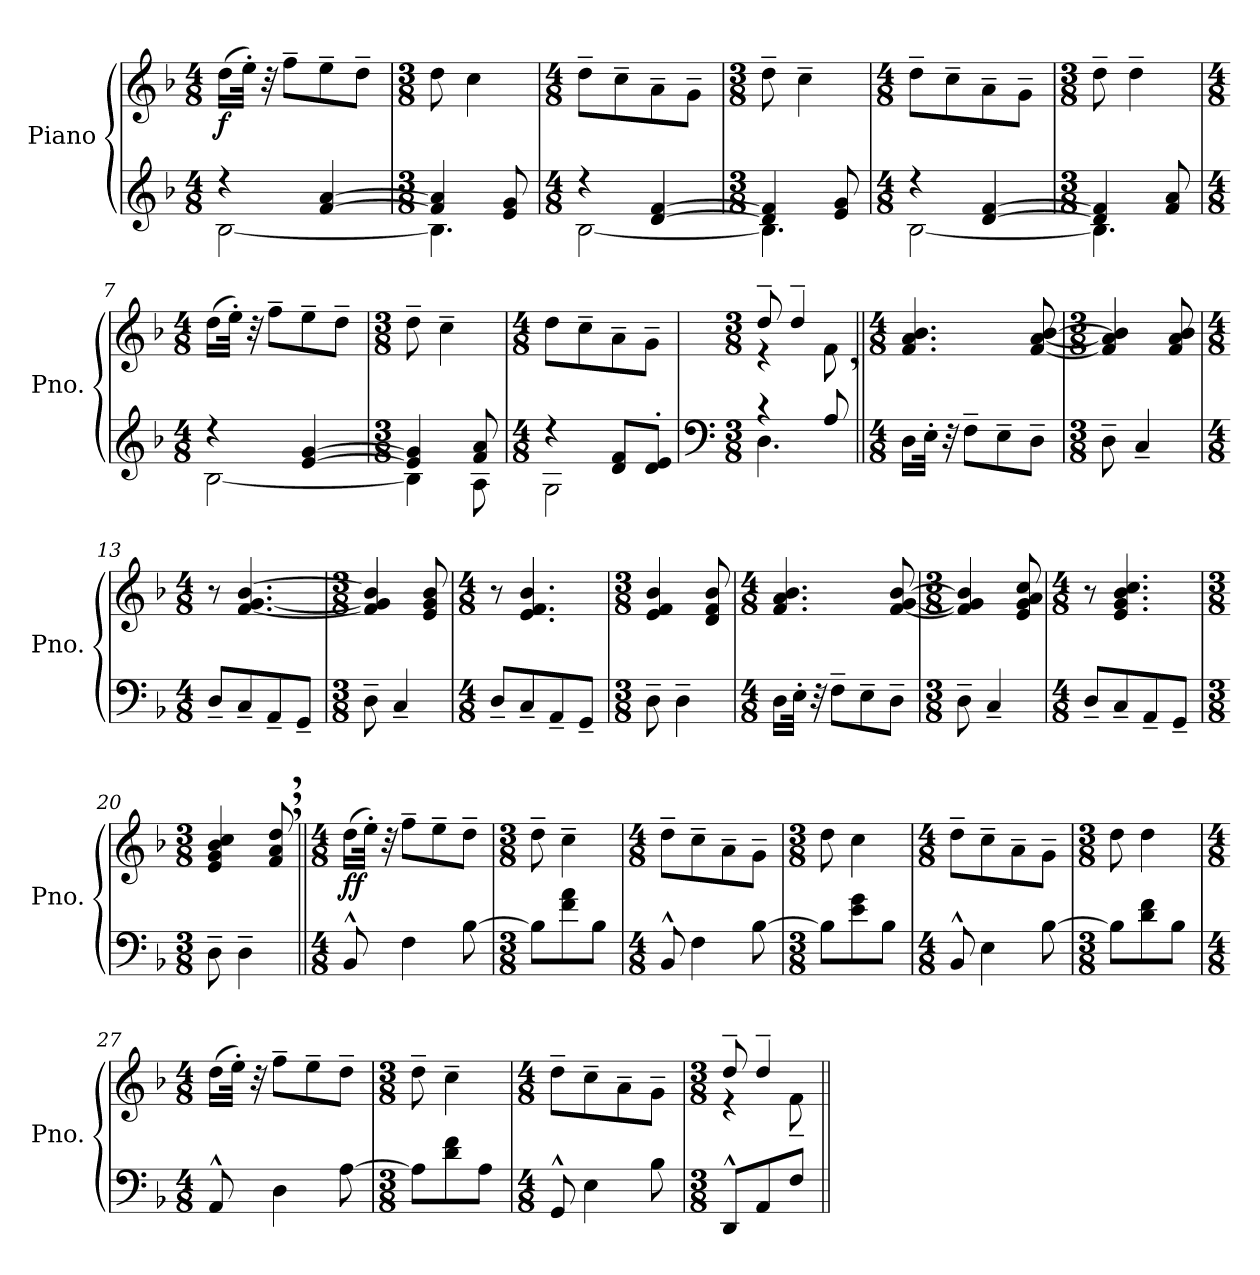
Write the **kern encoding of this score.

**kern	**kern	**dynam
*part1	*part1	*part1
*staff2	*staff1	*staff1/2
*I"Piano	*	*
*I'Pno.	*	*
*clefG2	*clefG2	*
*k[b-]	*k[b-]	*
*M4/8	*M4/8	*
*MM130	*MM130	*
=1	=1	=1
*^	*	*
!	!	!	!LO:DY:b
4r	[2B-\	(>16dd\LL	f
.	.	32ee'\JJk)	.
.	.	32r	.
.	.	8ff~\L	.
[4f/ [4a/	.	8ee~\	.
.	.	8dd~\J	.
=2	=2	=2	=2
*M3/8	*	*M3/8	*
4f/] 4a/]	4.B-\]	8dd\	.
.	.	4cc\	.
8e/ 8g/	.	.	.
=3	=3	=3	=3
*M4/8	*	*M4/8	*
4r	[2B-\	8dd~\L	.
.	.	8cc~\	.
[4d/ [4f/	.	8a~\	.
.	.	8g~\J	.
=4	=4	=4	=4
*M3/8	*	*M3/8	*
4d/] 4f/]	4.B-\]	8dd~\	.
.	.	4cc~\	.
8e/ 8g/	.	.	.
=5	=5	=5	=5
*M4/8	*	*M4/8	*
4r	[2B-\	8dd~\L	.
.	.	8cc~\	.
[4d/ [4f/	.	8a~\	.
.	.	8g~\J	.
=6	=6	=6	=6
*M3/8	*	*M3/8	*
4d/] 4f/]	4.B-\]	8dd~\	.
.	.	4dd~\	.
8f/ 8a/	.	.	.
=7	=7	=7	=7
*M4/8	*	*M4/8	*
4r	[2B-\	(>16dd\LL	.
.	.	32ee'\JJk)	.
.	.	32r	.
.	.	8ff~\L	.
[4e/ [4g/	.	8ee~\	.
.	.	8dd~\J	.
!!LO:LB:g=z
=8	=8	=8	=8
*M3/8	*	*M3/8	*
4e/] 4g/]	4B-\]	8dd~\	.
.	.	4cc~\	.
8f/ 8a/	8A\	.	.
=9	=9	=9	=9
*M4/8	*	*M4/8	*
4r	2G\	8dd\L	.
.	.	8cc~\	.
8d/ 8f/L	.	8a~\	.
8d/' 8e/'J	.	8g~\J	.
=10	=10	=10	=10
*clefF4	*	*	*
*M3/8	*	*M3/8	*
*	*	*^	*
4r	4.D\	8dd~/	4r	.
.	.	4dd~/	.	.
8A/	.	.	8f,\	.
*v	*v	*	*	*
*	*v	*v	*
=11||	=11||	=11||
*M4/8	*M4/8	*
16D\LL	4.f/ 4.a/ 4.b-/	.
32E'\JJk	.	.
32r	.	.
8F~\L	.	.
8E~\	.	.
8D~\J	[8f/ [8a/ [8b-/	.
=12	=12	=12
*M3/8	*M3/8	*
8D~\	4f/] 4a/] 4b-/]	.
4C~/	.	.
.	8f/ 8a/ 8b-/	.
=13	=13	=13
*M4/8	*M4/8	*
8D~/L	8r	.
8C~/	[4.f/ [4.g/ [4.b-/	.
8AA~/	.	.
8GG~/J	.	.
=14	=14	=14
*M3/8	*M3/8	*
8D~\	4f/] 4g/] 4b-/]	.
4C~/	.	.
.	8e/ 8g/ 8b-/	.
!!LO:LB:g=z
=15	=15	=15
*M4/8	*M4/8	*
8D~/L	8r	.
8C~/	4.e/ 4.f/ 4.b-/	.
8AA~/	.	.
8GG~/J	.	.
=16	=16	=16
*M3/8	*M3/8	*
8D~\	4e/ 4f/ 4b-/	.
4D~\	.	.
.	8d/ 8f/ 8b-/	.
=17	=17	=17
*M4/8	*M4/8	*
16D\LL	4.f/ 4.a/ 4.b-/	.
32E'\JJk	.	.
32r	.	.
8F~\L	.	.
8E~\	.	.
8D~\J	[8f/ [8g/ [8b-/	.
=18	=18	=18
*M3/8	*M3/8	*
8D~\	4f/] 4g/] 4b-/]	.
4C~/	.	.
.	8e/ 8g/ 8a/ 8cc/	.
=19	=19	=19
*M4/8	*M4/8	*
8D~/L	8r	.
8C~/	4.e/ 4.g/ 4.b-/ 4.cc/	.
8AA~/	.	.
8GG~/J	.	.
=20	=20	=20
*M3/8	*M3/8	*
8D~\	4e/ 4g/ 4b-/ 4cc/	.
4D~\	.	.
.	8f/, 8a/, 8dd/,	.
=21||	=21||	=21||
*M4/8	*M4/8	*
!	!	!LO:DY:b
8BB-^^/	(>16dd\LL	ff
.	32ee'\JJk)	.
.	32r	.
4F\	8ff~\L	.
.	8ee~\	.
[8B-\	8dd~\J	.
!!LO:LB:g=z
=22	=22	=22
*M3/8	*M3/8	*
8B-\L]	8dd~\	.
8f\ 8a\	4cc~\	.
8B-\J	.	.
=23	=23	=23
*M4/8	*M4/8	*
8BB-^^/	8dd~\L	.
4F\	8cc~\	.
.	8a~\	.
[8B-\	8g~\J	.
=24	=24	=24
*M3/8	*M3/8	*
8B-\L]	8dd\	.
8e\ 8g\	4cc\	.
8B-\J	.	.
=25	=25	=25
*M4/8	*M4/8	*
8BB-^^/	8dd~\L	.
4E\	8cc~\	.
.	8a~\	.
[8B-\	8g~\J	.
=26	=26	=26
*M3/8	*M3/8	*
8B-\L]	8dd\	.
8d\ 8f\	4dd\	.
8B-\J	.	.
=27	=27	=27
*M4/8	*M4/8	*
8AA^^/	(>16dd\LL	.
.	32ee'\JJk)	.
.	32r	.
4D\	8ff~\L	.
.	8ee~\	.
[8A\	8dd~\J	.
=28	=28	=28
*M3/8	*M3/8	*
8A\L]	8dd~\	.
8d\ 8f\	4cc~\	.
8A\J	.	.
!!LO:LB:g=z
=29	=29	=29
*M4/8	*M4/8	*
8GG^^/	8dd~\L	.
4E\	8cc~\	.
.	8a~\	.
8B-\	8g~\J	.
=30	=30	=30
*M3/8	*M3/8	*
*	*^	*
8DD^^/L	8dd~/	4r	.
8AA/	4dd~/	.	.
8F/J	.	8f~\	.
*	*v	*v	*
=||	=||	=||
*-	*-	*-
